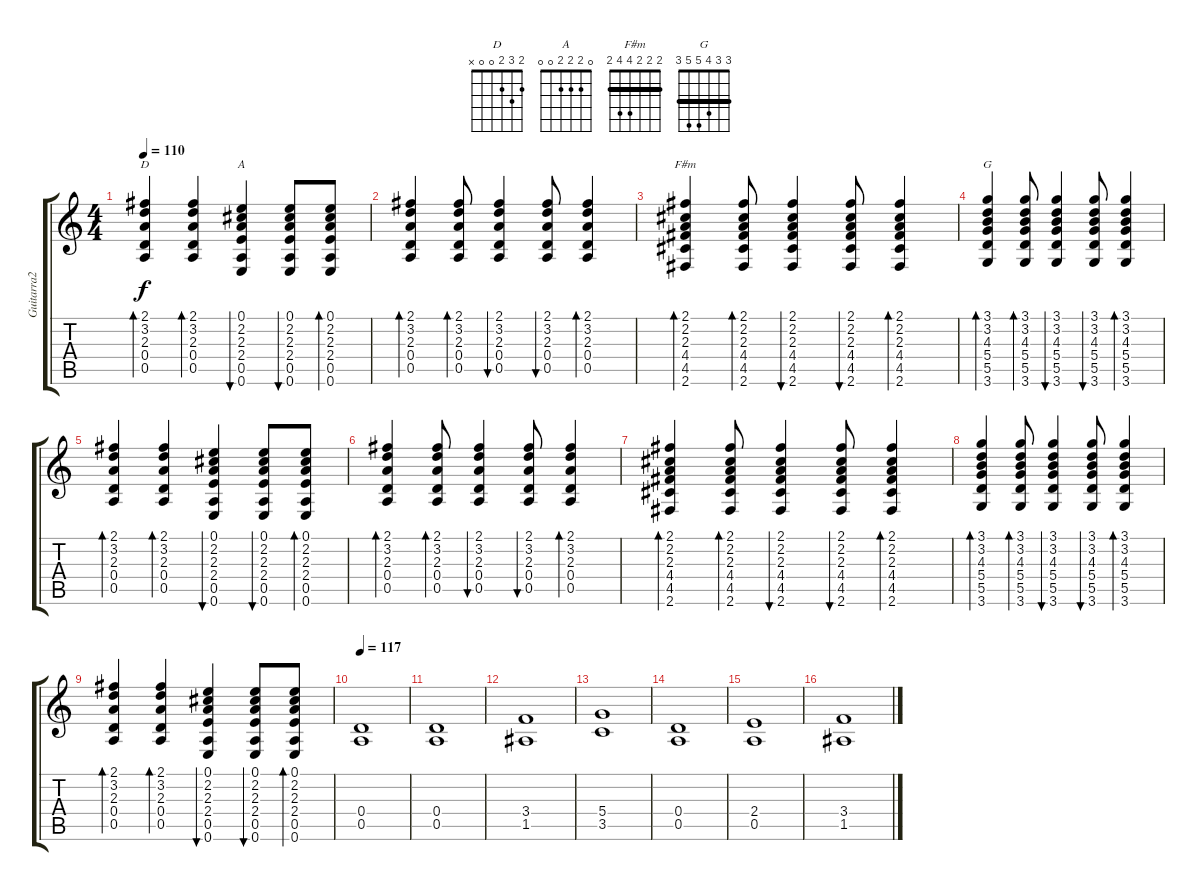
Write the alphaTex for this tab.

\track ("Guitarra2" "Guitarra2") {instrument acousticguitarsteel}
\staff {score tabs}
\tuning (E4 B3 G3 D3 A2 E2) {hide}
\chord ("D" 2 3 2 0 0 x)
\chord ("A" 0 2 2 2 0 0)
\chord ("F#m" 2 2 2 4 4 2) {barre 2}
\chord ("G" 3 3 4 5 5 3) {barre 3}
\ts (4 4)
\tempo 110
\clef g2
\ks c
(2.1 3.2 2.3 0.4 0.5).4{bd 240 ch "D" dy f} (2.1 3.2 2.3 0.4 0.5).4{bd 30} (0.1 2.2 2.3 2.4 0.5 0.6).4{bu 60 ch "A"} (0.1 2.2 2.3 2.4 0.5 0.6).8{bu 60} (0.1 2.2 2.3 2.4 0.5 0.6).8{bd 60} |
(2.1 3.2 2.3 0.4 0.5).4{bd 240} (2.1 3.2 2.3 0.4 0.5).8{bd 30} (2.1 3.2 2.3 0.4 0.5).4{bu 60} (2.1 3.2 2.3 0.4 0.5).8{bu 60} (2.1 3.2 2.3 0.4 0.5).4{bd 60} |
(2.1 2.2 2.3 4.4 4.5 2.6).4{bd 240 ch "F#m"} (2.1 2.2 2.3 4.4 4.5 2.6).8{bd 30} (2.1 2.2 2.3 4.4 4.5 2.6).4{bu 60} (2.1 2.2 2.3 4.4 4.5 2.6).8{bu 60} (2.1 2.2 2.3 4.4 4.5 2.6).4{bd 60} |
(3.1 3.2 4.3 5.4 5.5 3.6).4{bd 240 ch "G"} (3.1 3.2 4.3 5.4 5.5 3.6).8{bd 30} (3.1 3.2 4.3 5.4 5.5 3.6).4{bu 60} (3.1 3.2 4.3 5.4 5.5 3.6).8{bu 60} (3.1 3.2 4.3 5.4 5.5 3.6).4{bd 60} |
(2.1 3.2 2.3 0.4 0.5).4{bd 240} (2.1 3.2 2.3 0.4 0.5).4{bd 30} (0.1 2.2 2.3 2.4 0.5 0.6).4{bu 60} (0.1 2.2 2.3 2.4 0.5 0.6).8{bu 60} (0.1 2.2 2.3 2.4 0.5 0.6).8{bd 60} |
(2.1 3.2 2.3 0.4 0.5).4{bd 240} (2.1 3.2 2.3 0.4 0.5).8{bd 30} (2.1 3.2 2.3 0.4 0.5).4{bu 60} (2.1 3.2 2.3 0.4 0.5).8{bu 60} (2.1 3.2 2.3 0.4 0.5).4{bd 60} |
(2.1 2.2 2.3 4.4 4.5 2.6).4{bd 240} (2.1 2.2 2.3 4.4 4.5 2.6).8{bd 30} (2.1 2.2 2.3 4.4 4.5 2.6).4{bu 60} (2.1 2.2 2.3 4.4 4.5 2.6).8{bu 60} (2.1 2.2 2.3 4.4 4.5 2.6).4{bd 60} |
(3.1 3.2 4.3 5.4 5.5 3.6).4{bd 240} (3.1 3.2 4.3 5.4 5.5 3.6).8{bd 30} (3.1 3.2 4.3 5.4 5.5 3.6).4{bu 60} (3.1 3.2 4.3 5.4 5.5 3.6).8{bu 60} (3.1 3.2 4.3 5.4 5.5 3.6).4{bd 60} |
(2.1 3.2 2.3 0.4 0.5).4{bd 240} (2.1 3.2 2.3 0.4 0.5).4{bd 30} (0.1 2.2 2.3 2.4 0.5 0.6).4{bu 60} (0.1 2.2 2.3 2.4 0.5 0.6).8{bu 60} (0.1 2.2 2.3 2.4 0.5 0.6).8{bd 60} |
\tempo 117
(0.4 0.5).1{volume 12 instrument overdrivenguitar} |
(0.4 0.5).1 |
(3.4 1.5).1 |
(5.4 3.5).1 |
(0.4 0.5).1 |
(2.4 0.5).1 |
(3.4 1.5).1
